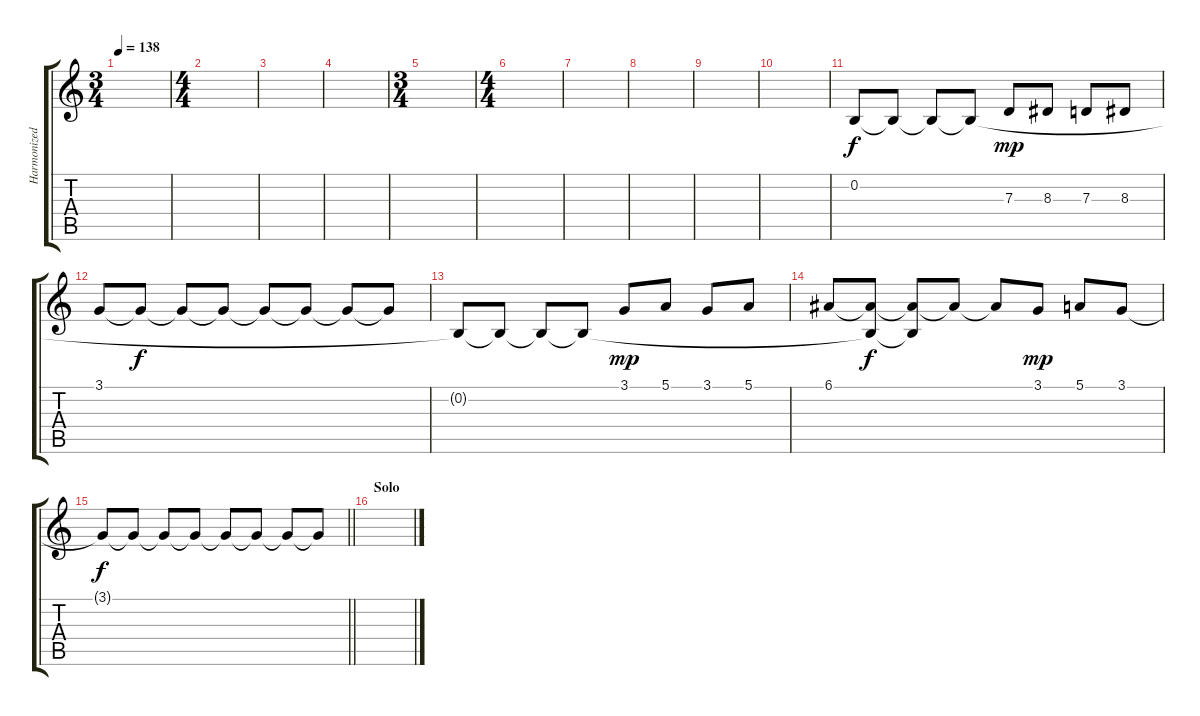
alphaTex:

\track ("Harmonized Vocals" "Harmonized") {instrument trumpet}
\staff {score tabs}
\tuning (E4 B3 G3 D3 A2 E2) {hide}
\ts (3 4)
\tempo 138
\clef g2
\ks c
|
\ts (4 4)
|
|
|
\ts (3 4)
|
\ts (4 4)
|
|
|
|
|
0.2.8 0.2{t}.8 0.2{t}.8 0.2{t}.8 7.3.8{dy mp} 8.3.8 7.3.8 8.3.8 |
3.1.8 3.1{t}.8{dy f} 3.1{t}.8 3.1{t}.8 3.1{t}.8 3.1{t}.8 3.1{t}.8 3.1{t}.8 |
0.2{t}.8 0.2{t}.8 0.2{t}.8 0.2{t}.8 3.1.8{dy mp} 5.1.8 3.1.8 5.1.8 |
6.1.8 (6.1{t} 0.2{t}).8{dy f} (6.1{t} 0.2{t}).8 6.1{t}.8 6.1{t}.8 3.1.8{dy mp} 5.1.8 3.1.8 |
\barLineRight lightlight
3.1{t}.8{dy f} 3.1{t}.8 3.1{t}.8 3.1{t}.8 3.1{t}.8 3.1{t}.8 3.1{t}.8 3.1{t}.8 |
\section ("" "Solo")
